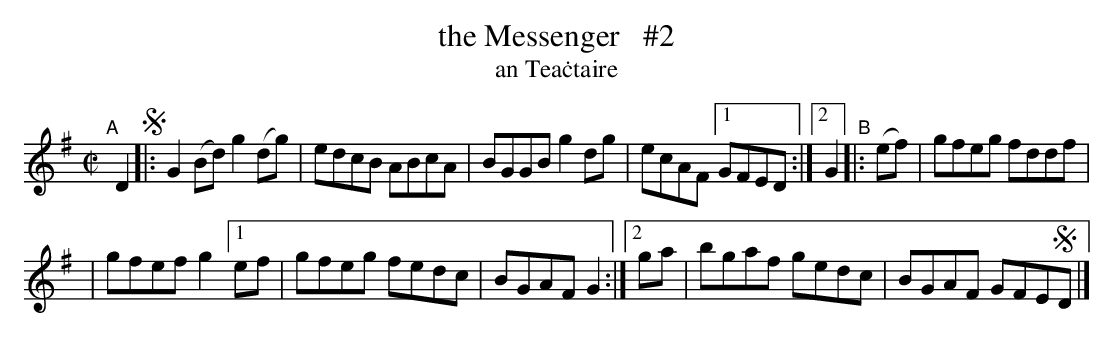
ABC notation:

X:1
T: the Messenger   #2
T: an Tea\.ctaire
M: C|
L: 1/8
K: G
"^A"[|]\
D2 !segno!|: G2 (Bd) g2 (dg) | edcB ABcA | BGGB g2 dg | ecAF \
[1 GFED :|[2 G2 "^B"|: (ef) | gfeg fddf |
| gfef g2 [1 ef | gfeg fedc | BGAF G2 :|\
[2 ga | bgaf gedc | BGAF GFE!segno!D |]
